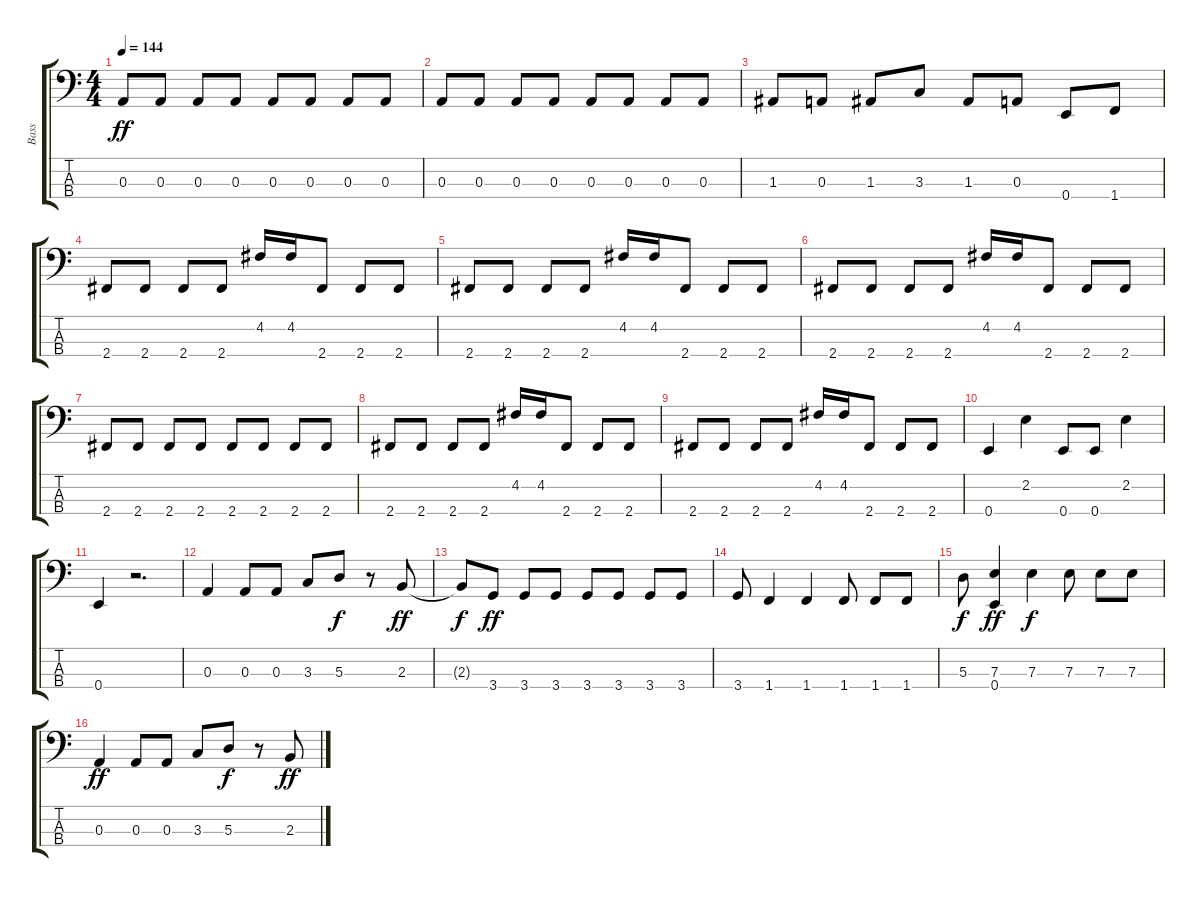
\track ("Bass" "Bass") {instrument electricbassfinger}
\staff {score tabs}
\tuning (G2 D2 A1 E1) {hide}
\ts (4 4)
\tempo 144
\clef f4
\ks c
0.3.8{dy ff} 0.3.8 0.3.8 0.3.8 0.3.8 0.3.8 0.3.8 0.3.8 |
0.3.8 0.3.8 0.3.8 0.3.8 0.3.8 0.3.8 0.3.8 0.3.8 |
1.3.8 0.3.8 1.3.8 3.3.8 1.3.8 0.3.8 0.4.8 1.4.8 |
2.4.8 2.4.8 2.4.8 2.4.8 4.2.16 4.2.16 2.4.8 2.4.8 2.4.8 |
2.4.8 2.4.8 2.4.8 2.4.8 4.2.16 4.2.16 2.4.8 2.4.8 2.4.8 |
2.4.8 2.4.8 2.4.8 2.4.8 4.2.16 4.2.16 2.4.8 2.4.8 2.4.8 |
2.4.8 2.4.8 2.4.8 2.4.8 2.4.8 2.4.8 2.4.8 2.4.8 |
2.4.8 2.4.8 2.4.8 2.4.8 4.2.16 4.2.16 2.4.8 2.4.8 2.4.8 |
2.4.8 2.4.8 2.4.8 2.4.8 4.2.16 4.2.16 2.4.8 2.4.8 2.4.8 |
0.4.4 2.2.4 0.4.8 0.4.8 2.2.4 |
0.4.4 r.2{d} |
0.3.4 0.3.8 0.3.8 3.3.8 5.3.8{dy f} r.8 2.3.8{dy ff} |
2.3{t}.8{dy f} 3.4.8{dy ff} 3.4.8 3.4.8 3.4.8 3.4.8 3.4.8 3.4.8 |
3.4.8 1.4.4 1.4.4 1.4.8 1.4.8 1.4.8 |
5.3.8{dy f} (7.3 0.4).4{dy ff} 7.3.4{dy f} 7.3.8 7.3.8 7.3.8 |
0.3.4{dy ff} 0.3.8 0.3.8 3.3.8 5.3.8{dy f} r.8 2.3.8{dy ff}
